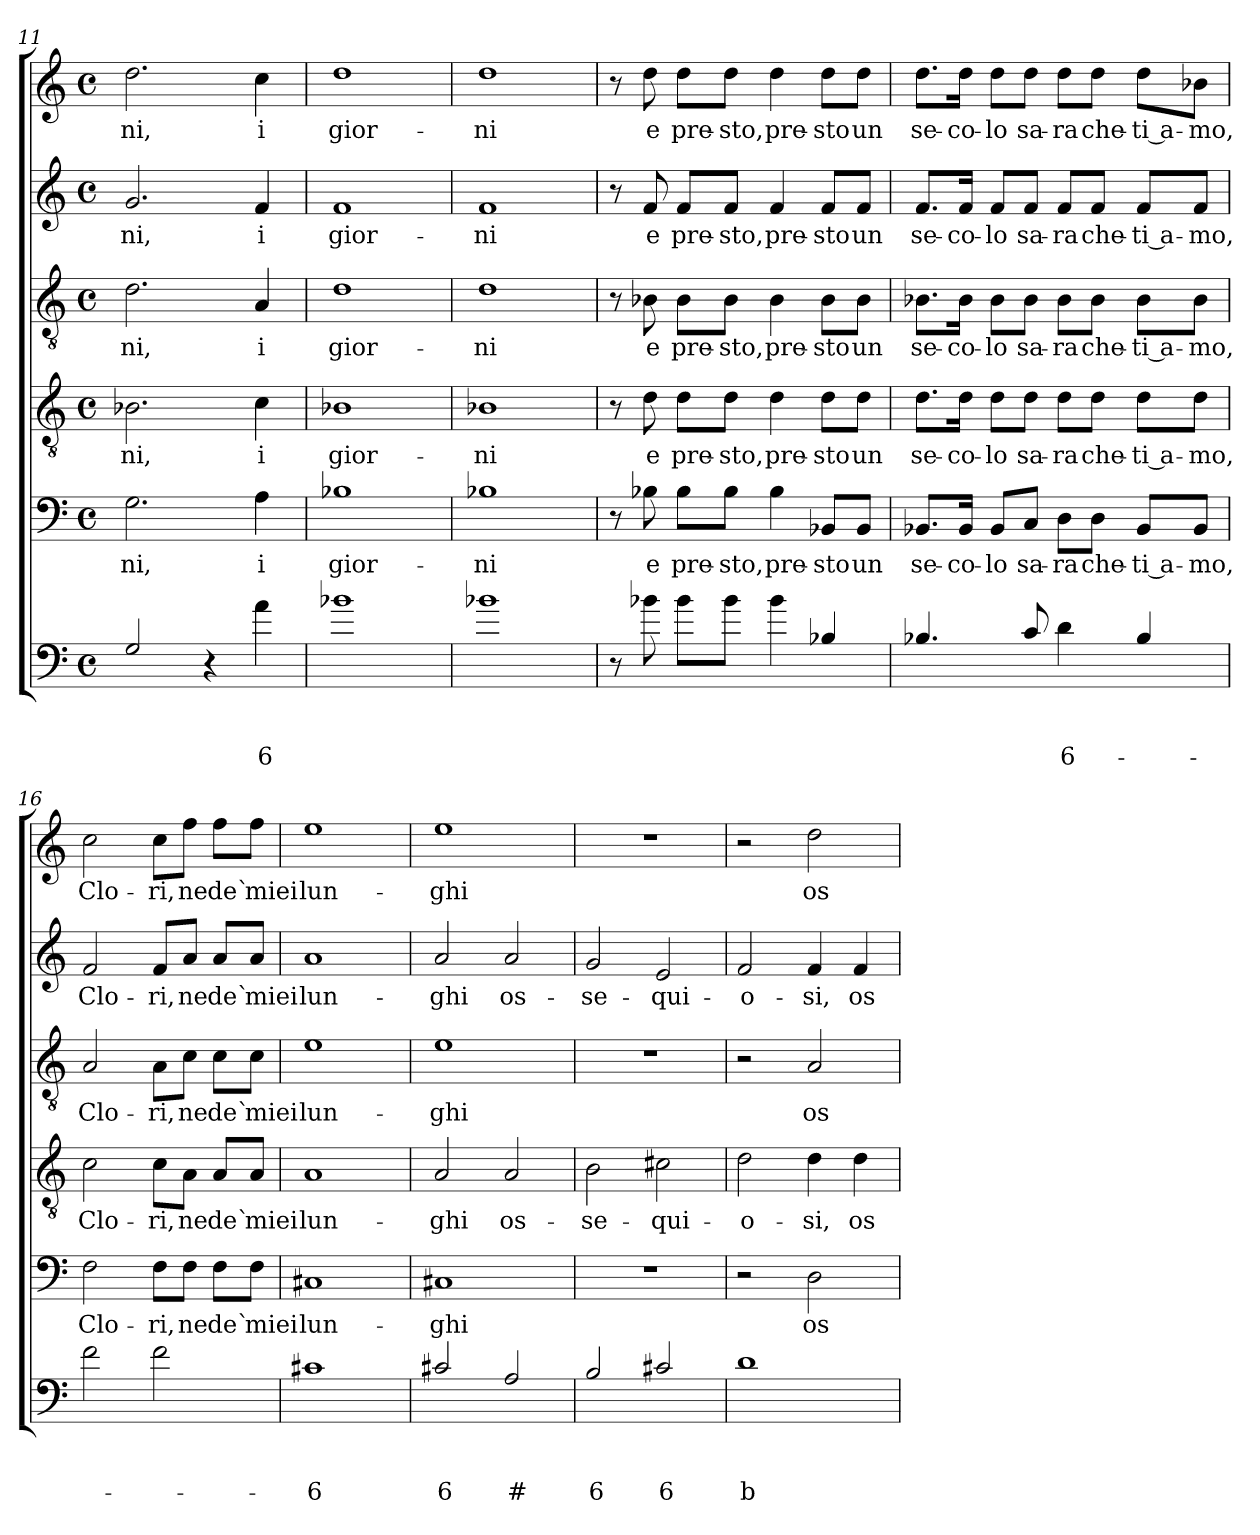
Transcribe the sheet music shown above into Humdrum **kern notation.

**kern	**text	**text	**text	**kern	**text	**kern	**text	**kern	**text	**kern	**text	**kern	**text
*part6	*part6	*part6	*part6	*part5	*part5	*part4	*part4	*part3	*part3	*part2	*part2	*part1	*part1
*staff6	*staff6	*staff6	*staff6	*staff5	*staff5	*staff4	*staff4	*staff3	*staff3	*staff2	*staff2	*staff1	*staff1
!!LO:PB:g=z
*clefF4	*	*	*	*clefF4	*	*clefGv2	*	*clefGv2	*	*clefG2	*	*clefG2	*
*ITrd8c14	*	*	*	*	*	*	*	*	*	*	*	*	*
*k[]	*	*	*	*k[]	*	*k[]	*	*k[]	*	*k[]	*	*k[]	*
*C:	*	*	*	*C:	*	*C:	*	*C:	*	*C:	*	*C:	*
*M4/4	*	*	*	*M4/4	*	*M4/4	*	*M4/4	*	*M4/4	*	*M4/4	*
*met(c)	*	*	*	*met(c)	*	*met(c)	*	*met(c)	*	*met(c)	*	*met(c)	*
=11	=11	=11	=11	=11	=11	=11	=11	=11	=11	=11	=11	=11	=11
!	!	!	!	!	!LO:LY:b	!	!LO:LY:b	!	!LO:LY:b	!	!LO:LY:b	!	!LO:LY:b
2GG/	.	.	.	2.G\	-ni,	2.B-X\	-ni,	2.d\	-ni,	2.g/	-ni,	2.dd\	-ni,
4r	.	.	.	.	.	.	.	.	.	.	.	.	.
!	!	!	!LO:LY:b	!	!LO:LY:b	!	!LO:LY:b	!	!LO:LY:b	!	!LO:LY:b	!	!LO:LY:b
4A\	.	.	6	4A\	i	4c\	i	4A/	i	4f/	i	4cc\	i
=12	=12	=12	=12	=12	=12	=12	=12	=12	=12	=12	=12	=12	=12
!	!	!	!	!	!LO:LY:b	!	!LO:LY:b	!	!LO:LY:b	!	!LO:LY:b	!	!LO:LY:b
1B-X	.	.	.	1B-X	gior-	1B-X	gior-	1d	gior-	1f	gior-	1dd	gior-
=13	=13	=13	=13	=13	=13	=13	=13	=13	=13	=13	=13	=13	=13
!	!	!	!	!	!LO:LY:b	!	!LO:LY:b	!	!LO:LY:b	!	!LO:LY:b	!	!LO:LY:b
1B-X	.	.	.	1B-X	-ni	1B-X	-ni	1d	-ni	1f	-ni	1dd	-ni
=14	=14	=14	=14	=14	=14	=14	=14	=14	=14	=14	=14	=14	=14
8r	.	.	.	8r	.	8r	.	8r	.	8r	.	8r	.
!	!	!	!	!	!LO:LY:b	!	!LO:LY:b	!	!LO:LY:b	!	!LO:LY:b	!	!LO:LY:b
8B-X\	.	.	.	8B-X\	e	8d\	e	8B-X\	e	8f/	e	8dd\	e
!	!	!	!	!	!LO:LY:b	!	!LO:LY:b	!	!LO:LY:b	!	!LO:LY:b	!	!LO:LY:b
8B-\L	.	.	.	8B-\L	pre-	8d\L	pre-	8B-\L	pre-	8f/L	pre-	8dd\L	pre-
!	!	!	!	!	!LO:LY:b	!	!LO:LY:b	!	!LO:LY:b	!	!LO:LY:b	!	!LO:LY:b
8B-\J	.	.	.	8B-\J	-sto,	8d\J	-sto,	8B-\J	-sto,	8f/J	-sto,	8dd\J	-sto,
!	!	!	!	!	!LO:LY:b	!	!LO:LY:b	!	!LO:LY:b	!	!LO:LY:b	!	!LO:LY:b
4B-\	.	.	.	4B-\	pre-	4d\	pre-	4B-\	pre-	4f/	pre-	4dd\	pre-
!	!	!	!	!	!LO:LY:b	!	!LO:LY:b	!	!LO:LY:b	!	!LO:LY:b	!	!LO:LY:b
4BB-X/	.	.	.	8BB-X/L	-sto	8d\L	-sto	8B-\L	-sto	8f/L	-sto	8dd\L	-sto
!	!	!	!	!	!LO:LY:b	!	!LO:LY:b	!	!LO:LY:b	!	!LO:LY:b	!	!LO:LY:b
.	.	.	.	8BB-/J	un	8d\J	un	8B-\J	un	8f/J	un	8dd\J	un
=15	=15	=15	=15	=15	=15	=15	=15	=15	=15	=15	=15	=15	=15
!	!	!	!	!	!LO:LY:b	!	!LO:LY:b	!	!LO:LY:b	!	!LO:LY:b	!	!LO:LY:b
4.BB-X/	.	.	.	8.BB-X/L	se-	8.d\L	se-	8.B-X\L	se-	8.f/L	se-	8.dd\L	se-
!	!	!	!	!	!LO:LY:b	!	!LO:LY:b	!	!LO:LY:b	!	!LO:LY:b	!	!LO:LY:b
.	.	.	.	16BB-/Jk	-co-	16d\Jk	-co-	16B-\Jk	-co-	16f/Jk	-co-	16dd\Jk	-co-
!	!	!	!	!	!LO:LY:b	!	!LO:LY:b	!	!LO:LY:b	!	!LO:LY:b	!	!LO:LY:b
.	.	.	.	8BB-/L	-lo	8d\L	-lo	8B-\L	-lo	8f/L	-lo	8dd\L	-lo
!	!	!	!	!	!LO:LY:b	!	!LO:LY:b	!	!LO:LY:b	!	!LO:LY:b	!	!LO:LY:b
8C/	.	.	.	8C/J	sa-	8d\J	sa-	8B-\J	sa-	8f/J	sa-	8dd\J	sa-
!	!	!	!LO:LY:b	!	!LO:LY:b	!	!LO:LY:b	!	!LO:LY:b	!	!LO:LY:b	!	!LO:LY:b
4D\	.	.	6-	8D\L	-ra	8d\L	-ra	8B-\L	-ra	8f/L	-ra	8dd\L	-ra
!	!	!	!	!	!LO:LY:b	!	!LO:LY:b	!	!LO:LY:b	!	!LO:LY:b	!	!LO:LY:b
.	.	.	.	8D\J	che-	8d\J	che-	8B-\J	che-	8f/J	che-	8dd\J	che-
!	!	!	!	!	!LO:LY:b	!	!LO:LY:b	!	!LO:LY:b	!	!LO:LY:b	!	!LO:LY:b
4BB-/	.	.	.	8BB-/L	-ti a-	8d\L	-ti a-	8B-\L	-ti a-	8f/L	-ti a-	8dd\L	-ti a-
!	!	!	!	!	!LO:LY:b	!	!LO:LY:b	!	!LO:LY:b	!	!LO:LY:b	!	!LO:LY:b
.	.	.	.	8BB-/J	-mo,	8d\J	-mo,	8B-\J	-mo,	8f/J	-mo,	8b-X\J	-mo,
!!LO:LB:g=z
=16	=16	=16	=16	=16	=16	=16	=16	=16	=16	=16	=16	=16	=16
!	!	!	!	!	!LO:LY:b	!	!LO:LY:b	!	!LO:LY:b	!	!LO:LY:b	!	!LO:LY:b
2F\	.	.	.	2F\	Clo-	2c\	Clo-	2A/	Clo-	2f/	Clo-	2cc\	Clo-
!	!	!	!	!	!LO:LY:b	!	!LO:LY:b	!	!LO:LY:b	!	!LO:LY:b	!	!LO:LY:b
2F\	.	.	.	8F\L	-ri,	8c\L	-ri,	8A\L	-ri,	8f/L	-ri,	8cc\L	-ri,
!	!	!	!	!	!LO:LY:b	!	!LO:LY:b	!	!LO:LY:b	!	!LO:LY:b	!	!LO:LY:b
.	.	.	.	8F\J	ne	8A\J	ne	8c\J	ne	8a/J	ne	8ff\J	ne
!	!	!	!	!	!LO:LY:b	!	!LO:LY:b	!	!LO:LY:b	!	!LO:LY:b	!	!LO:LY:b
.	.	.	.	8F\L	de`	8A/L	de`	8c\L	de`	8a/L	de`	8ff\L	de`
!	!	!	!	!	!LO:LY:b	!	!LO:LY:b	!	!LO:LY:b	!	!LO:LY:b	!	!LO:LY:b
.	.	.	.	8F\J	miei	8A/J	miei	8c\J	miei	8a/J	miei	8ff\J	miei
=17	=17	=17	=17	=17	=17	=17	=17	=17	=17	=17	=17	=17	=17
!	!	!	!LO:LY:b	!	!LO:LY:b	!	!LO:LY:b	!	!LO:LY:b	!	!LO:LY:b	!	!LO:LY:b
1C#X	.	.	-6	1C#X	lun-	1A	lun-	1e	lun-	1a	lun-	1ee	lun-
=18	=18	=18	=18	=18	=18	=18	=18	=18	=18	=18	=18	=18	=18
!	!	!	!LO:LY:b	!	!LO:LY:b	!	!LO:LY:b	!	!LO:LY:b	!	!LO:LY:b	!	!LO:LY:b
2C#X/	.	.	6	1C#X	-ghi	2A/	-ghi	1e	-ghi	2a/	-ghi	1ee	-ghi
!	!	!	!LO:LY:b	!	!	!	!LO:LY:b	!	!	!	!LO:LY:b	!	!
2AA/	.	.	#	.	.	2A/	os-	.	.	2a/	os-	.	.
=19	=19	=19	=19	=19	=19	=19	=19	=19	=19	=19	=19	=19	=19
!	!	!	!LO:LY:b	!	!	!	!LO:LY:b	!	!	!	!LO:LY:b	!	!
2BB/	.	.	6	1r	.	2B\	-se-	1r	.	2g/	-se-	1r	.
!	!	!	!LO:LY:b	!	!	!	!LO:LY:b	!	!	!	!LO:LY:b	!	!
2C#X/	.	.	6	.	.	2c#X\	-qui-	.	.	2e/	-qui-	.	.
=20	=20	=20	=20	=20	=20	=20	=20	=20	=20	=20	=20	=20	=20
!	!	!	!LO:LY:b	!	!	!	!LO:LY:b	!	!	!	!LO:LY:b	!	!
1D	.	.	b	2r	.	2d\	-o-	2r	.	2f/	-o-	2r	.
!	!	!	!	!	!LO:LY:b	!	!LO:LY:b	!	!LO:LY:b	!	!LO:LY:b	!	!LO:LY:b
.	.	.	.	2D\	os-	4d\	-si,	2A/	os-	4f/	-si,	2dd\	os-
!	!	!	!	!	!	!	!LO:LY:b	!	!	!	!LO:LY:b	!	!
.	.	.	.	.	.	4d\	os-	.	.	4f/	os-	.	.
=	=	=	=	=	=	=	=	=	=	=	=	=	=
*-	*-	*-	*-	*-	*-	*-	*-	*-	*-	*-	*-	*-	*-
